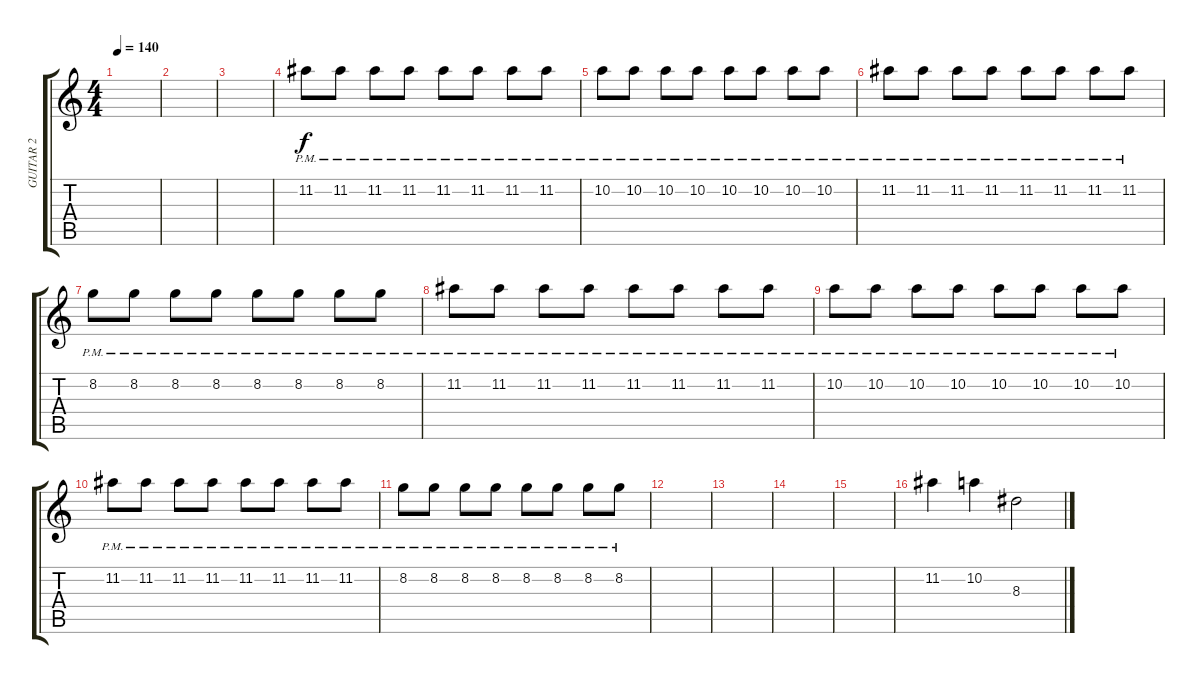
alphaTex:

\track ("GUITAR 2" "GUITAR 2") {instrument distortionguitar}
\staff {score tabs}
\tuning (E4 B3 G3 D3 A2 E2) {hide}
\ts (4 4)
\tempo 140
\clef g2
\ks c
|
|
|
11.2{pm}.8 11.2{pm}.8 11.2{pm}.8 11.2{pm}.8 11.2{pm}.8 11.2{pm}.8 11.2{pm}.8 11.2{pm}.8 |
10.2{pm}.8 10.2{pm}.8 10.2{pm}.8 10.2{pm}.8 10.2{pm}.8 10.2{pm}.8 10.2{pm}.8 10.2{pm}.8 |
11.2{pm}.8 11.2{pm}.8 11.2{pm}.8 11.2{pm}.8 11.2{pm}.8 11.2{pm}.8 11.2{pm}.8 11.2{pm}.8 |
8.2{pm}.8 8.2{pm}.8 8.2{pm}.8 8.2{pm}.8 8.2{pm}.8 8.2{pm}.8 8.2{pm}.8 8.2{pm}.8 |
11.2{pm}.8 11.2{pm}.8 11.2{pm}.8 11.2{pm}.8 11.2{pm}.8 11.2{pm}.8 11.2{pm}.8 11.2{pm}.8 |
10.2{pm}.8 10.2{pm}.8 10.2{pm}.8 10.2{pm}.8 10.2{pm}.8 10.2{pm}.8 10.2{pm}.8 10.2{pm}.8 |
11.2{pm}.8 11.2{pm}.8 11.2{pm}.8 11.2{pm}.8 11.2{pm}.8 11.2{pm}.8 11.2{pm}.8 11.2{pm}.8 |
8.2{pm}.8 8.2{pm}.8 8.2{pm}.8 8.2{pm}.8 8.2{pm}.8 8.2{pm}.8 8.2{pm}.8 8.2{pm}.8 |
|
|
|
|
11.2.4{volume 10} 10.2.4 8.3.2
